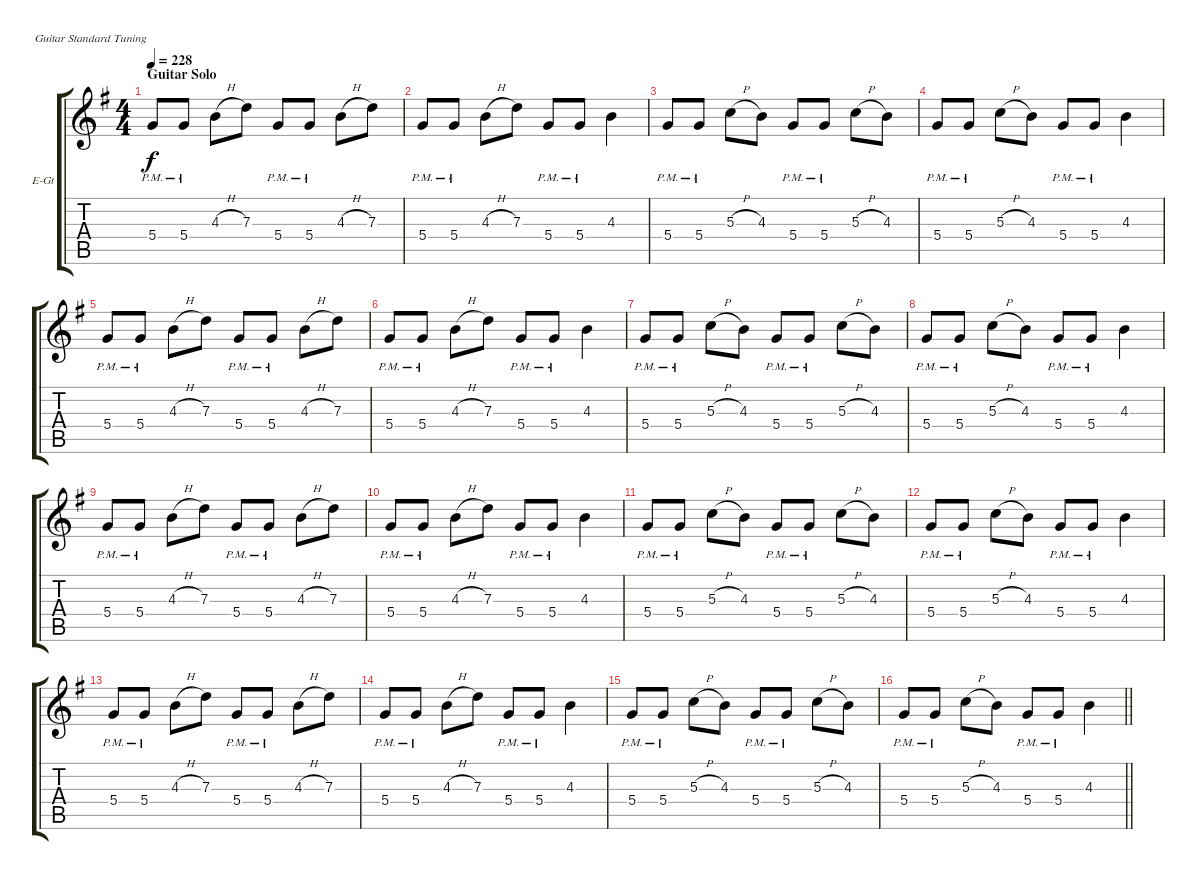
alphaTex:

\defaultSystemsLayout 4
\bracketExtendMode groupsimilarinstruments
\firstSystemTrackNameOrientation horizontal
\otherSystemsTrackNameOrientation horizontal
\track ("Guitar 1" "E-Gt") {instrument distortionguitar}
\staff {score tabs}
\tuning (E4 B3 G3 D3 A2 E2)
\ts (4 4)
\section ("" "Guitar Solo")
\tempo 228
\clef g2
\ks g
5.4{pm}.8{dy f} 5.4{pm}.8 4.3{h}.8 7.3.8 5.4{pm}.8 5.4{pm}.8 4.3{h}.8 7.3.8 |
5.4{pm}.8 5.4{pm}.8 4.3{h}.8 7.3.8 5.4{pm}.8 5.4{pm}.8 4.3.4 |
5.4{pm}.8 5.4{pm}.8 5.3{h}.8 4.3.8 5.4{pm}.8 5.4{pm}.8 5.3{h}.8 4.3.8 |
5.4{pm}.8 5.4{pm}.8 5.3{h}.8 4.3.8 5.4{pm}.8 5.4{pm}.8 4.3.4 |
5.4{pm}.8 5.4{pm}.8 4.3{h}.8 7.3.8 5.4{pm}.8 5.4{pm}.8 4.3{h}.8 7.3.8 |
5.4{pm}.8 5.4{pm}.8 4.3{h}.8 7.3.8 5.4{pm}.8 5.4{pm}.8 4.3.4 |
5.4{pm}.8 5.4{pm}.8 5.3{h}.8 4.3.8 5.4{pm}.8 5.4{pm}.8 5.3{h}.8 4.3.8 |
5.4{pm}.8 5.4{pm}.8 5.3{h}.8 4.3.8 5.4{pm}.8 5.4{pm}.8 4.3.4 |
5.4{pm}.8 5.4{pm}.8 4.3{h}.8 7.3.8 5.4{pm}.8 5.4{pm}.8 4.3{h}.8 7.3.8 |
5.4{pm}.8 5.4{pm}.8 4.3{h}.8 7.3.8 5.4{pm}.8 5.4{pm}.8 4.3.4 |
5.4{pm}.8 5.4{pm}.8 5.3{h}.8 4.3.8 5.4{pm}.8 5.4{pm}.8 5.3{h}.8 4.3.8 |
5.4{pm}.8 5.4{pm}.8 5.3{h}.8 4.3.8 5.4{pm}.8 5.4{pm}.8 4.3.4 |
5.4{pm}.8 5.4{pm}.8 4.3{h}.8 7.3.8 5.4{pm}.8 5.4{pm}.8 4.3{h}.8 7.3.8 |
5.4{pm}.8 5.4{pm}.8 4.3{h}.8 7.3.8 5.4{pm}.8 5.4{pm}.8 4.3.4 |
5.4{pm}.8 5.4{pm}.8 5.3{h}.8 4.3.8 5.4{pm}.8 5.4{pm}.8 5.3{h}.8 4.3.8 |
\barLineRight lightlight
5.4{pm}.8 5.4{pm}.8 5.3{h}.8 4.3.8 5.4{pm}.8 5.4{pm}.8 4.3.4
